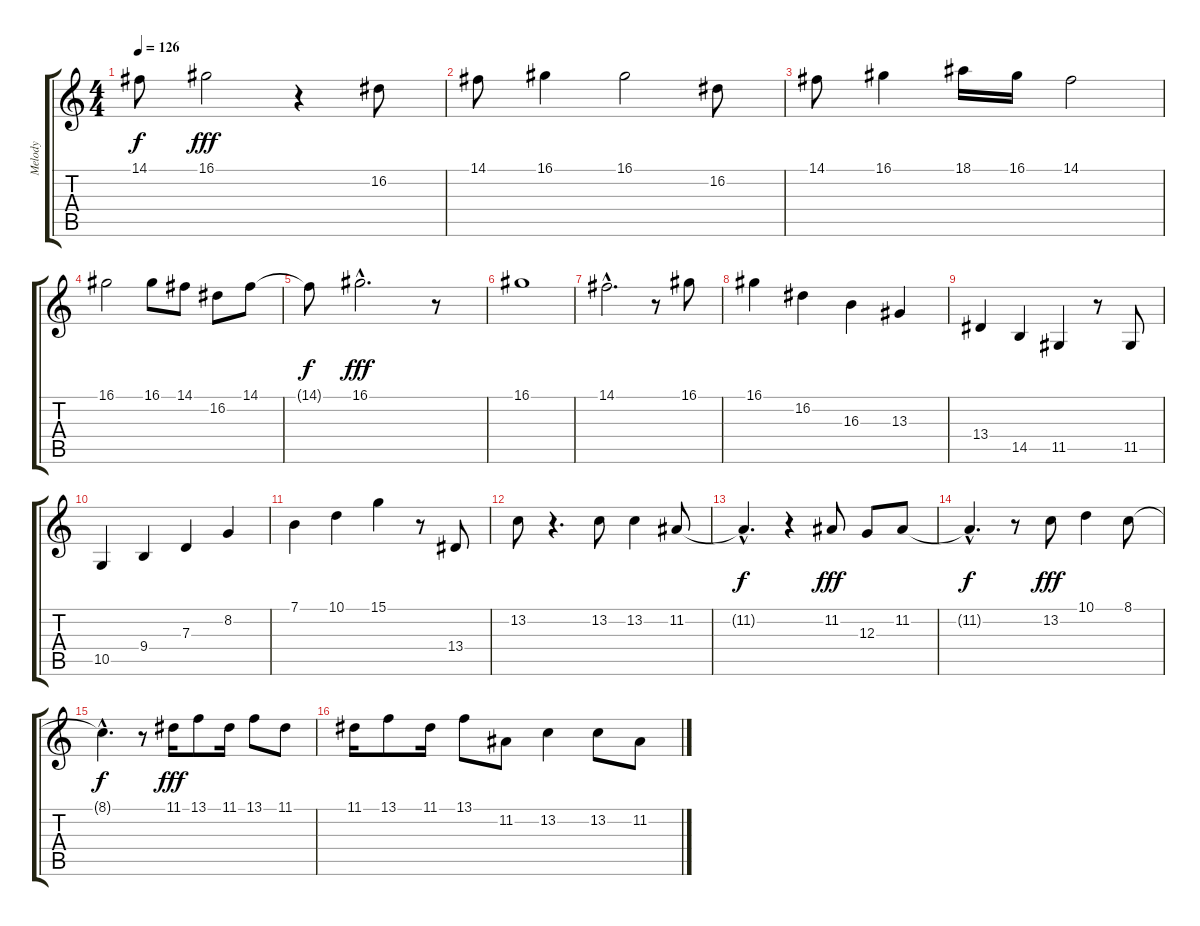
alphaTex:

\track ("Melody" "Melody") {instrument gunshot}
\staff {score tabs}
\tuning (E4 B3 G3 D3 A2 E2) {hide}
\ts (4 4)
\tempo 126
\clef g2
\ks c
14.1{t}.8{dy f} 16.1.2{dy fff} r.4 16.2.8 |
14.1.8 16.1.4 16.1.2 16.2.8 |
14.1.8 16.1.4 18.1.16 16.1.16 14.1.2 |
16.1.2 16.1.8 14.1.8 16.2.8 14.1.8 |
14.1{t}.8{dy f} 16.1{hac}.2{d dy fff} r.8 |
16.1.1 |
14.1{hac}.2{d} r.8 16.1.8 |
16.1.4 16.2.4 16.3.4 13.3.4 |
13.4.4 14.5.4 11.5.4 r.8 11.5.8 |
10.5.4 9.4.4 7.3.4 8.2.4 |
7.1.4 10.1.4 15.1.4 r.8 13.4.8 |
13.2.8 r.4{d} 13.2.8 13.2.4 11.2.8 |
11.2{hac t}.4{d dy f} r.4 11.2.8{dy fff} 12.3.8 11.2.8 |
11.2{hac t}.4{d dy f} r.8 13.2.8{dy fff} 10.1.4 8.1.8 |
8.1{hac t}.4{d dy f} r.8 11.1.16{dy fff instrument koto} 13.1.8 11.1.16 13.1.8 11.1.8 |
11.1.16 13.1.8 11.1.16 13.1.8 11.2.8 13.2.4{instrument electricguitarclean} 13.2.8 11.2.8
